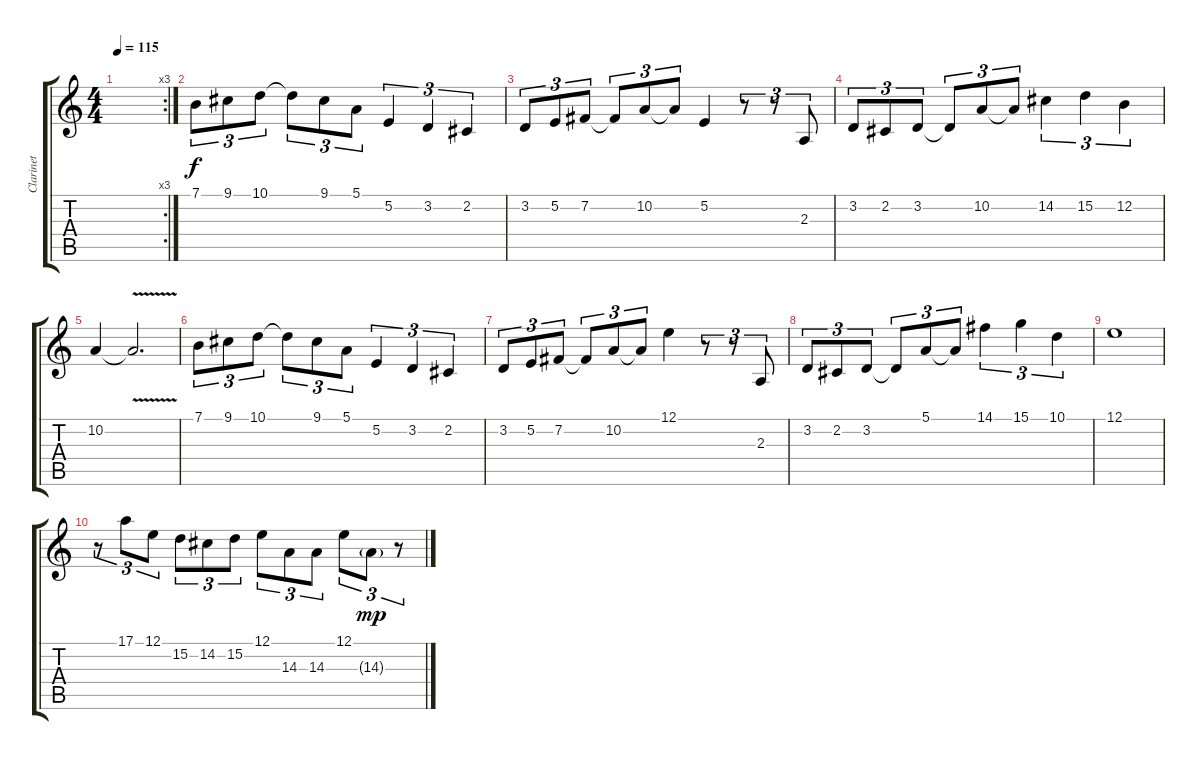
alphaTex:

\track ("Clarinet" "Clarinet") {instrument clarinet}
\staff {score tabs}
\tuning (E4 B3 G3 D3 A2 E2) {hide}
\rc 3
\ts (4 4)
\tempo 115
\clef g2
\ks c
|
7.1.8{tu (3 2) volume 12} 9.1.8{tu (3 2)} 10.1.8{tu (3 2)} 10.1{t}.8{tu (3 2)} 9.1.8{tu (3 2)} 5.1.8{tu (3 2)} 5.2.4{tu (3 2)} 3.2.4{tu (3 2)} 2.2.4{tu (3 2)} |
3.2.8{tu (3 2)} 5.2.8{tu (3 2)} 7.2.8{tu (3 2)} 7.2{t}.8{tu (3 2)} 10.2.8{tu (3 2)} 10.2{t}.8{tu (3 2)} 5.2.4 r.8{tu (3 2)} r.8{tu (3 2)} 2.3.8{tu (3 2)} |
3.2.8{tu (3 2)} 2.2.8{tu (3 2)} 3.2.8{tu (3 2)} 3.2{t}.8{tu (3 2)} 10.2.8{tu (3 2)} 10.2{t}.8{tu (3 2)} 14.2.4{tu (3 2)} 15.2.4{tu (3 2)} 12.2.4{tu (3 2)} |
10.2.4 10.2{v t}.2{d} |
7.1.8{tu (3 2)} 9.1.8{tu (3 2)} 10.1.8{tu (3 2)} 10.1{t}.8{tu (3 2)} 9.1.8{tu (3 2)} 5.1.8{tu (3 2)} 5.2.4{tu (3 2)} 3.2.4{tu (3 2)} 2.2.4{tu (3 2)} |
3.2.8{tu (3 2)} 5.2.8{tu (3 2)} 7.2.8{tu (3 2)} 7.2{t}.8{tu (3 2)} 10.2.8{tu (3 2)} 10.2{t}.8{tu (3 2)} 12.1.4 r.8{tu (3 2)} r.8{tu (3 2)} 2.3.8{tu (3 2)} |
3.2.8{tu (3 2)} 2.2.8{tu (3 2)} 3.2.8{tu (3 2)} 3.2{t}.8{tu (3 2)} 5.1.8{tu (3 2)} 5.1{t}.8{tu (3 2)} 14.1.4{tu (3 2)} 15.1.4{tu (3 2)} 10.1.4{tu (3 2)} |
12.1.1 |
r.8{tu (3 2)} 17.1.8{tu (3 2)} 12.1.8{tu (3 2)} 15.2.8{tu (3 2)} 14.2.8{tu (3 2)} 15.2.8{tu (3 2)} 12.1.8{tu (3 2)} 14.3.8{tu (3 2)} 14.3.8{tu (3 2)} 12.1.8{tu (3 2)} 14.3{g}.8{tu (3 2) dy mp} r.8{tu (3 2)}
